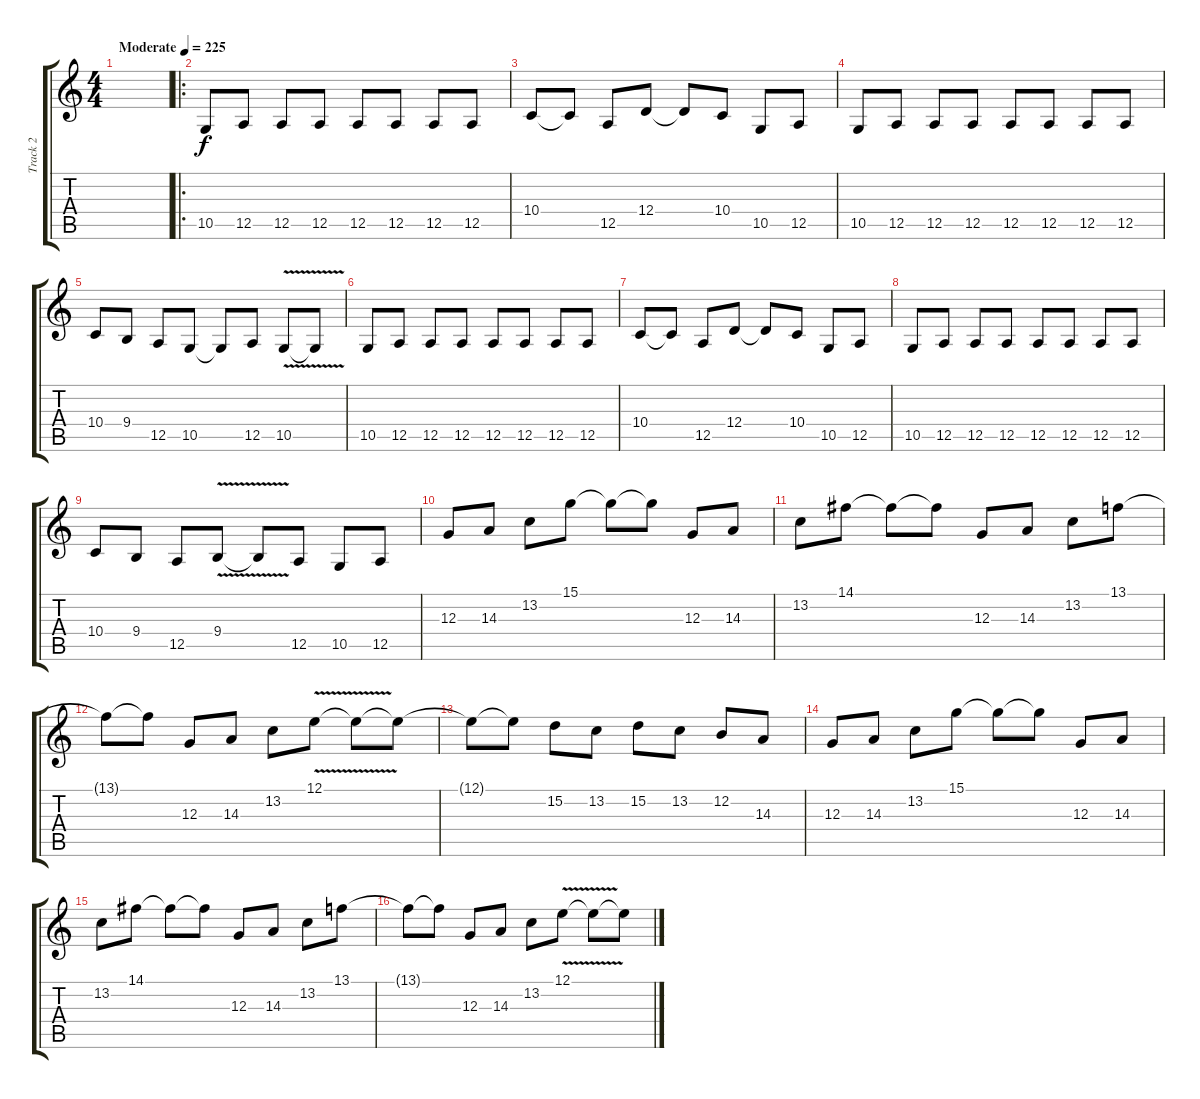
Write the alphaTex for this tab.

\track ("Track 2" "Track 2") {instrument lead5charang}
\staff {score tabs}
\tuning (E4 B3 G3 D3 A2 E2) {hide}
\ts (4 4)
\tempo (225 "Moderate")
\clef g2
\ks c
|
\ro
10.5.8 12.5.8 12.5.8 12.5.8 12.5.8 12.5.8 12.5.8 12.5.8 |
10.4.8 10.4{t}.8 12.5.8 12.4.8 12.4{t}.8 10.4.8 10.5.8 12.5.8 |
10.5.8 12.5.8 12.5.8 12.5.8 12.5.8 12.5.8 12.5.8 12.5.8 |
10.4.8 9.4.8 12.5.8 10.5.8 10.5{t}.8 12.5.8 10.5{v}.8 10.5{t}.8 |
10.5.8 12.5.8 12.5.8 12.5.8 12.5.8 12.5.8 12.5.8 12.5.8 |
10.4.8 10.4{t}.8 12.5.8 12.4.8 12.4{t}.8 10.4.8 10.5.8 12.5.8 |
10.5.8 12.5.8 12.5.8 12.5.8 12.5.8 12.5.8 12.5.8 12.5.8 |
10.4.8 9.4.8 12.5.8 9.4{v}.8 9.4{t}.8 12.5.8 10.5.8 12.5.8 |
12.3.8 14.3.8 13.2.8 15.1.8 15.1{t}.8 15.1{t}.8 12.3.8 14.3.8 |
13.2.8 14.1.8 14.1{t}.8 14.1{t}.8 12.3.8 14.3.8 13.2.8 13.1.8 |
13.1{t}.8 13.1{t}.8 12.3.8 14.3.8 13.2.8 12.1{v}.8 12.1{t}.8 12.1{t}.8 |
12.1{t}.8 12.1{t}.8 15.2.8 13.2.8 15.2.8 13.2.8 12.2.8 14.3.8 |
12.3.8 14.3.8 13.2.8 15.1.8 15.1{t}.8 15.1{t}.8 12.3.8 14.3.8 |
13.2.8 14.1.8 14.1{t}.8 14.1{t}.8 12.3.8 14.3.8 13.2.8 13.1.8 |
13.1{t}.8 13.1{t}.8 12.3.8 14.3.8 13.2.8 12.1{v}.8 12.1{t}.8 12.1{t}.8
